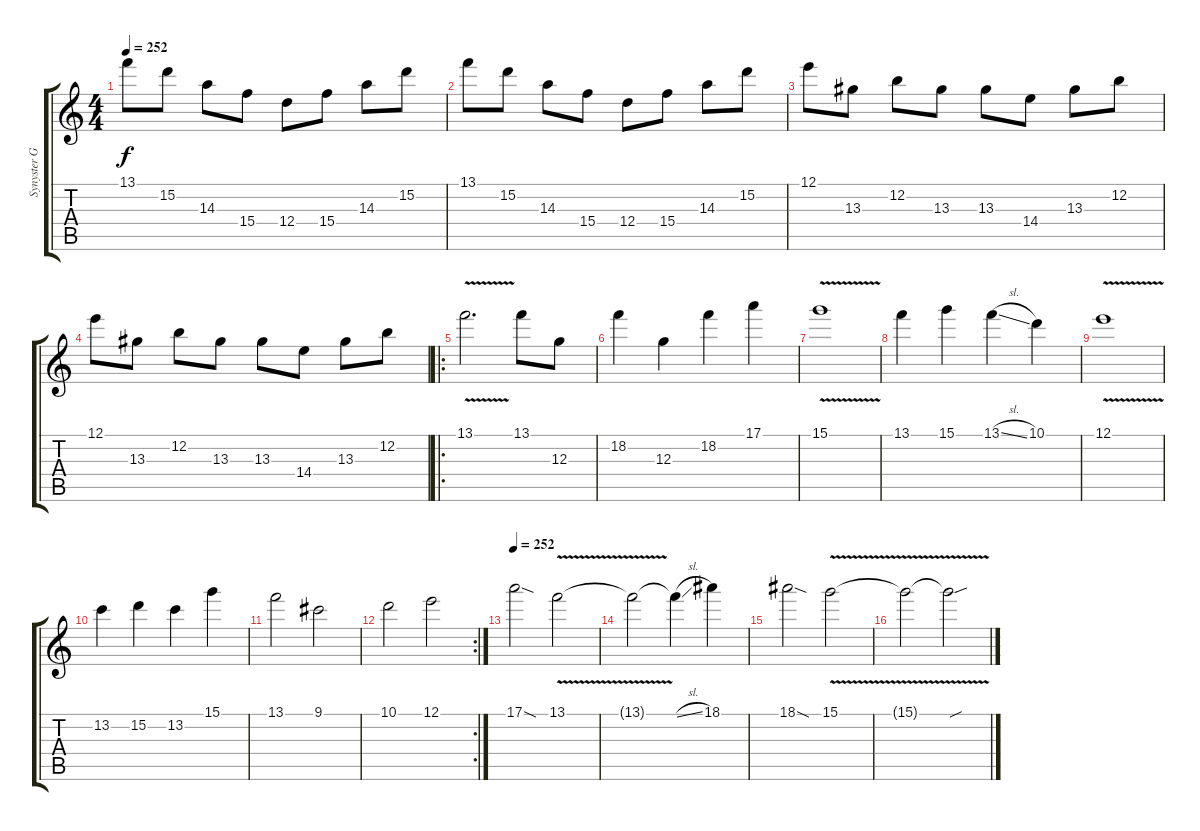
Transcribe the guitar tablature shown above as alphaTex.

\track ("Synyster Gates" "Synyster G") {instrument distortionguitar}
\staff {score tabs}
\tuning (E4 B3 G3 D3 A2 D2) {hide}
\ts (4 4)
\tempo 252
\clef g2
\ks c
13.1.8{dy f} 15.2.8 14.3.8 15.4.8 12.4.8 15.4.8 14.3.8 15.2.8 |
13.1.8 15.2.8 14.3.8 15.4.8 12.4.8 15.4.8 14.3.8 15.2.8 |
12.1.8 13.3.8 12.2.8 13.3.8 13.3.8 14.4.8 13.3.8 12.2.8 |
12.1.8 13.3.8 12.2.8 13.3.8 13.3.8 14.4.8 13.3.8 12.2.8 |
\ro
13.1{v}.2{d} 13.1.8 12.3.8 |
18.2.4 12.3.4 18.2.4 17.1.4 |
15.1{v}.1 |
13.1.4 15.1.4 13.1{sl}.4 10.1.4 |
12.1{v}.1 |
13.2.4 15.2.4 13.2.4 15.1.4 |
13.1.2 9.1.2 |
\rc 2
10.1.2 12.1.2 |
\tempo 252
17.1{sod}.2 13.1{v}.2 |
13.1{t}.2 13.1{sl t}.4 18.1.4 |
18.1{sod}.2 15.1{v}.2 |
15.1{v t}.2 15.1{sou t}.2
